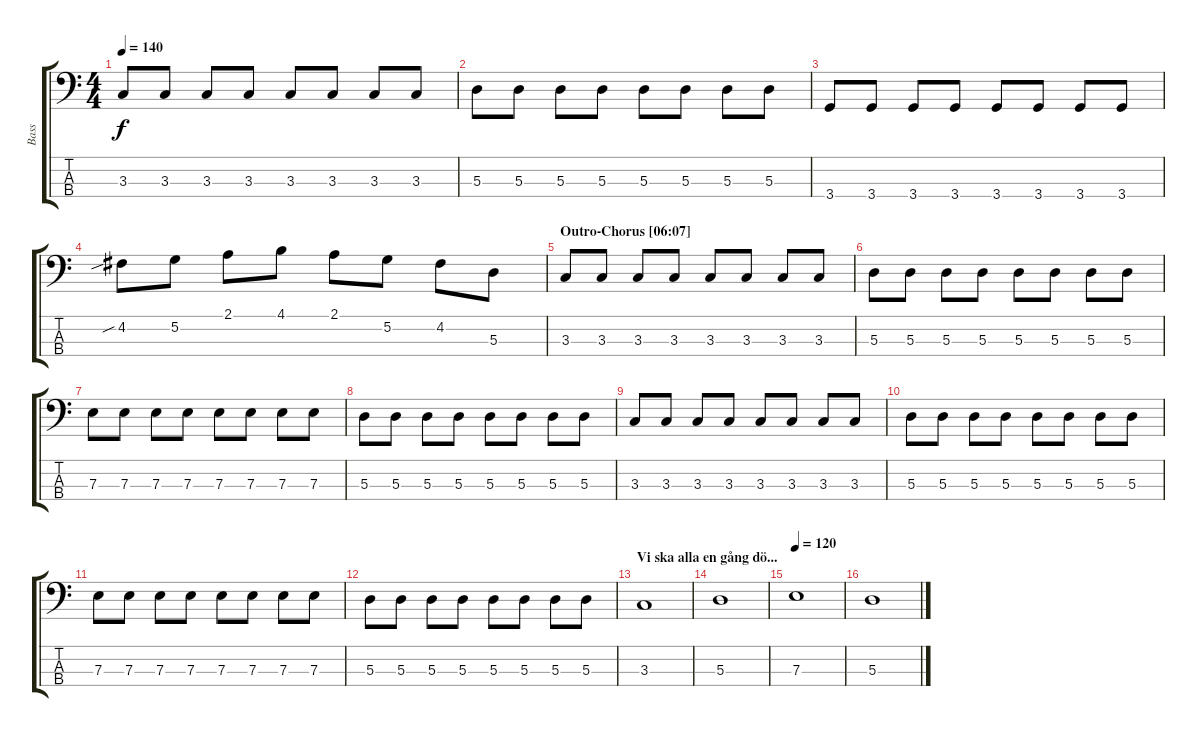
\track ("Bass" "Bass") {instrument electricbassfinger}
\staff {score tabs}
\tuning (G2 D2 A1 E1) {hide}
\ts (4 4)
\section ("" "")
\tempo 140
\clef f4
\ks c
3.3.8{dy f} 3.3.8 3.3.8 3.3.8 3.3.8 3.3.8 3.3.8 3.3.8 |
5.3.8 5.3.8 5.3.8 5.3.8 5.3.8 5.3.8 5.3.8 5.3.8 |
3.4.8 3.4.8 3.4.8 3.4.8 3.4.8 3.4.8 3.4.8 3.4.8 |
4.2{sib}.8 5.2.8 2.1.8 4.1.8 2.1.8 5.2.8 4.2.8 5.3.8 |
\section ("" "Outro-Chorus [06:07]")
3.3.8 3.3.8 3.3.8 3.3.8 3.3.8 3.3.8 3.3.8 3.3.8 |
5.3.8 5.3.8 5.3.8 5.3.8 5.3.8 5.3.8 5.3.8 5.3.8 |
7.3.8 7.3.8 7.3.8 7.3.8 7.3.8 7.3.8 7.3.8 7.3.8 |
5.3.8 5.3.8 5.3.8 5.3.8 5.3.8 5.3.8 5.3.8 5.3.8 |
3.3.8 3.3.8 3.3.8 3.3.8 3.3.8 3.3.8 3.3.8 3.3.8 |
5.3.8 5.3.8 5.3.8 5.3.8 5.3.8 5.3.8 5.3.8 5.3.8 |
7.3.8 7.3.8 7.3.8 7.3.8 7.3.8 7.3.8 7.3.8 7.3.8 |
5.3.8 5.3.8 5.3.8 5.3.8 5.3.8 5.3.8 5.3.8 5.3.8 |
\section ("" "Vi ska alla en gång dö...")
3.3.1{volume 7} |
5.3.1 |
\tempo 120
7.3.1{volume 0} |
5.3.1
